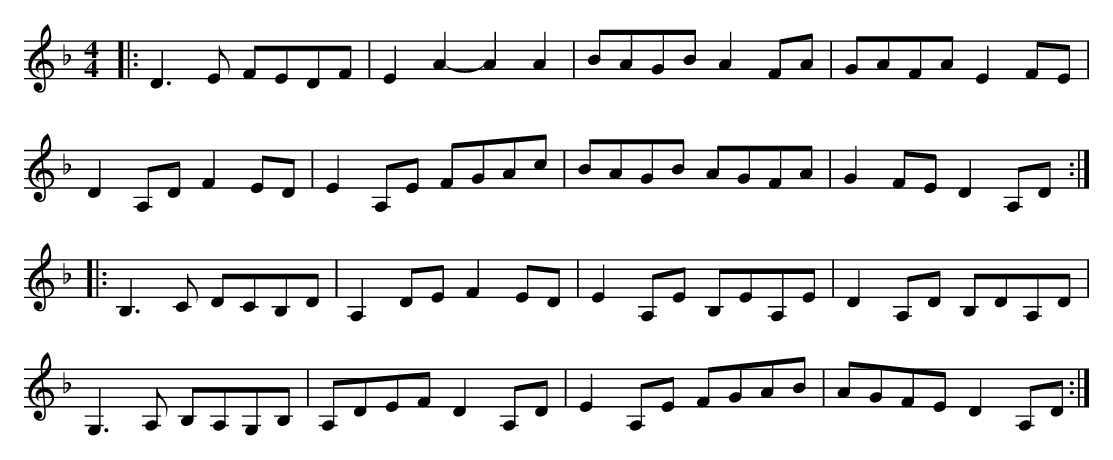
X:1
M:4/4
K:Dmin
|: D3E FEDF | E2A2- A2A2 | BAGB A2FA | GAFA E2FE |
D2A,D F2ED | E2A,E FGAc | BAGB AGFA | G2FE D2A,D :|
|: B,3C DCB,D | A,2DE F2ED | E2A,E B,EA,E | D2A,D B,DA,D |
G,3A, B,A,G,B, | A,DEF D2A,D | E2A,E FGAB | AGFE D2A,D :|
